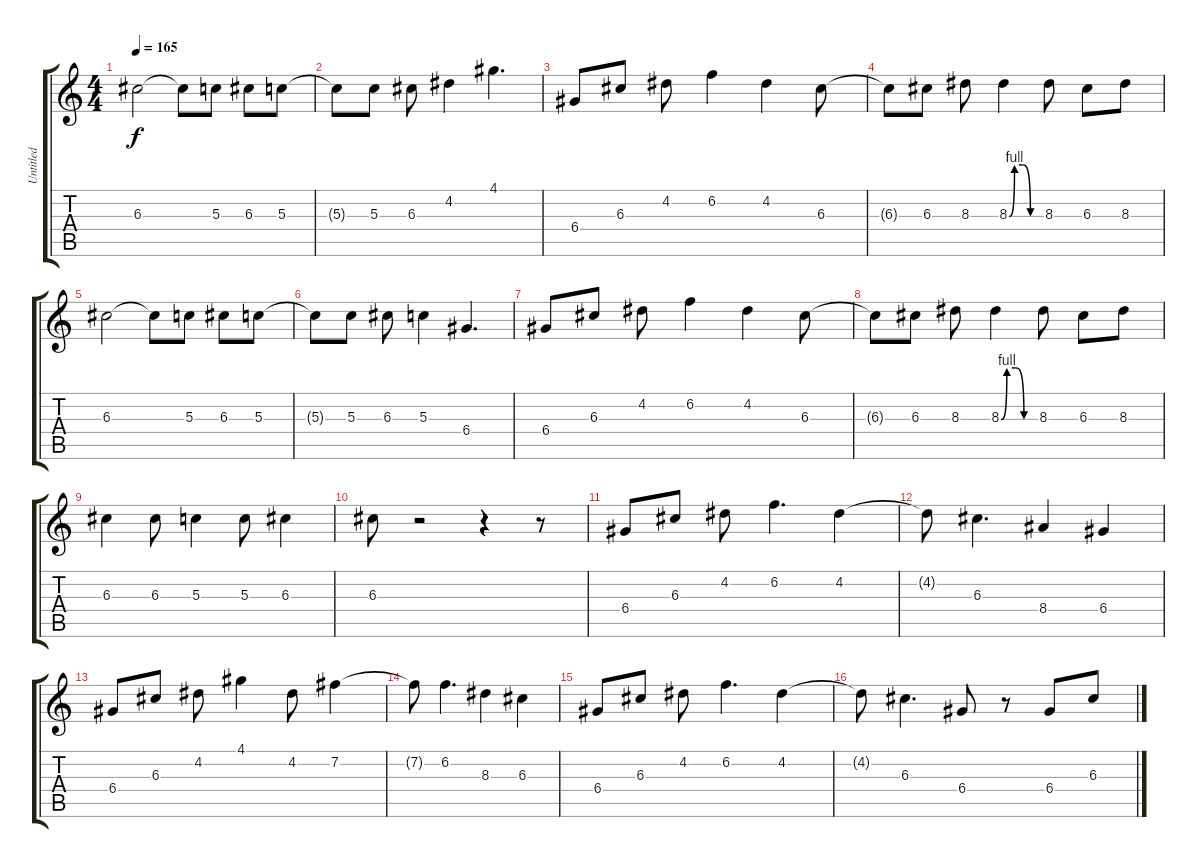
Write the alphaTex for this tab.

\track ("Untitled" "Untitled") {instrument distortionguitar}
\staff {score tabs}
\tuning (E4 B3 G3 D3 A2 E2) {hide}
\ts (4 4)
\tempo 165
\clef g2
\ks c
6.3.2{dy f} 6.3{t}.8 5.3.8 6.3.8 5.3.8 |
5.3{t}.8 5.3.8 6.3.8 4.2.4 4.1.4{d} |
6.4.8 6.3.8 4.2.8 6.2.4 4.2.4 6.3.8 |
6.3{t}.8 6.3.8 8.3.8 8.3{be (custom 0 0 10 4 25 4 40 0 60 0)}.4 8.3.8 6.3.8 8.3.8 |
6.3.2 6.3{t}.8 5.3.8 6.3.8 5.3.8 |
5.3{t}.8 5.3.8 6.3.8 5.3.4 6.4.4{d} |
6.4.8 6.3.8 4.2.8 6.2.4 4.2.4 6.3.8 |
6.3{t}.8 6.3.8 8.3.8 8.3{be (custom 0 0 10 4 25 4 40 0 60 0)}.4 8.3.8 6.3.8 8.3.8 |
6.3.4 6.3.8 5.3.4 5.3.8 6.3.4 |
6.3.8 r.2 r.4 r.8 |
6.4.8 6.3.8 4.2.8 6.2.4{d} 4.2.4 |
4.2{t}.8 6.3.4{d} 8.4.4 6.4.4 |
6.4.8 6.3.8 4.2.8 4.1.4 4.2.8 7.2.4 |
7.2{t}.8 6.2.4{d} 8.3.4 6.3.4 |
6.4.8 6.3.8 4.2.8 6.2.4{d} 4.2.4 |
4.2{t}.8 6.3.4{d} 6.4.8 r.8 6.4.8 6.3.8
